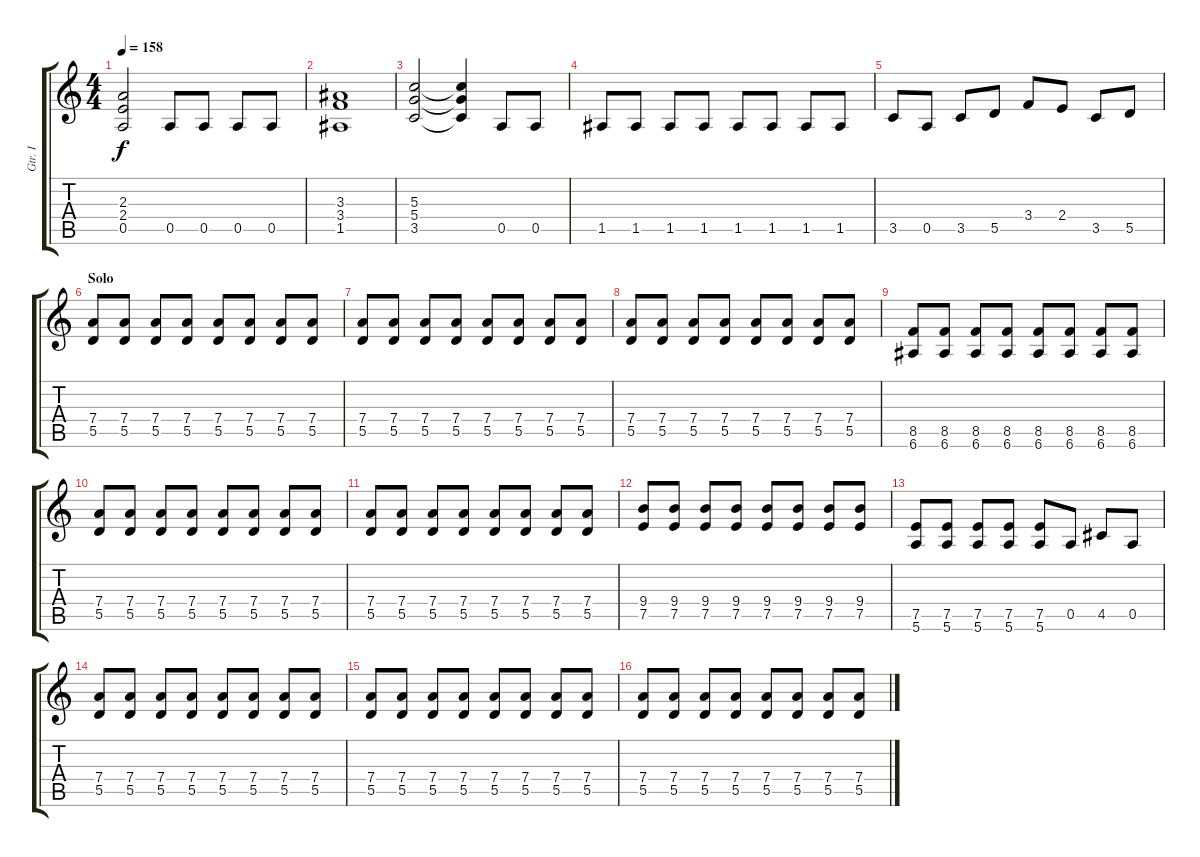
\track ("Gtr. I" "Gtr. I") {instrument distortionguitar}
\staff {score tabs}
\tuning (E4 B3 G3 D3 A2 E2) {hide}
\ts (4 4)
\tempo 158
\clef g2
\ks c
(2.3{t} 2.4{t} 0.5{t}).2{dy f} 0.5.8 0.5.8 0.5.8 0.5.8 |
(3.3 3.4 1.5).1 |
(5.3 5.4 3.5).2 (5.3{t} 5.4{t} 3.5{t}).4 0.5.8 0.5.8 |
1.5.8 1.5.8 1.5.8 1.5.8 1.5.8 1.5.8 1.5.8 1.5.8 |
3.5.8 0.5.8 3.5.8 5.5.8 3.4.8 2.4.8 3.5.8 5.5.8 |
\section ("" "Solo")
(7.4 5.5).8 (7.4 5.5).8 (7.4 5.5).8 (7.4 5.5).8 (7.4 5.5).8 (7.4 5.5).8 (7.4 5.5).8 (7.4 5.5).8 |
(7.4 5.5).8 (7.4 5.5).8 (7.4 5.5).8 (7.4 5.5).8 (7.4 5.5).8 (7.4 5.5).8 (7.4 5.5).8 (7.4 5.5).8 |
(7.4 5.5).8 (7.4 5.5).8 (7.4 5.5).8 (7.4 5.5).8 (7.4 5.5).8 (7.4 5.5).8 (7.4 5.5).8 (7.4 5.5).8 |
(8.5 6.6).8 (8.5 6.6).8 (8.5 6.6).8 (8.5 6.6).8 (8.5 6.6).8 (8.5 6.6).8 (8.5 6.6).8 (8.5 6.6).8 |
(7.4 5.5).8 (7.4 5.5).8 (7.4 5.5).8 (7.4 5.5).8 (7.4 5.5).8 (7.4 5.5).8 (7.4 5.5).8 (7.4 5.5).8 |
(7.4 5.5).8 (7.4 5.5).8 (7.4 5.5).8 (7.4 5.5).8 (7.4 5.5).8 (7.4 5.5).8 (7.4 5.5).8 (7.4 5.5).8 |
(9.4 7.5).8 (9.4 7.5).8 (9.4 7.5).8 (9.4 7.5).8 (9.4 7.5).8 (9.4 7.5).8 (9.4 7.5).8 (9.4 7.5).8 |
(7.5 5.6).8 (7.5 5.6).8 (7.5 5.6).8 (7.5 5.6).8 (7.5 5.6).8 0.5.8 4.5.8 0.5.8 |
(7.4 5.5).8 (7.4 5.5).8 (7.4 5.5).8 (7.4 5.5).8 (7.4 5.5).8 (7.4 5.5).8 (7.4 5.5).8 (7.4 5.5).8 |
(7.4 5.5).8 (7.4 5.5).8 (7.4 5.5).8 (7.4 5.5).8 (7.4 5.5).8 (7.4 5.5).8 (7.4 5.5).8 (7.4 5.5).8 |
(7.4 5.5).8 (7.4 5.5).8 (7.4 5.5).8 (7.4 5.5).8 (7.4 5.5).8 (7.4 5.5).8 (7.4 5.5).8 (7.4 5.5).8
